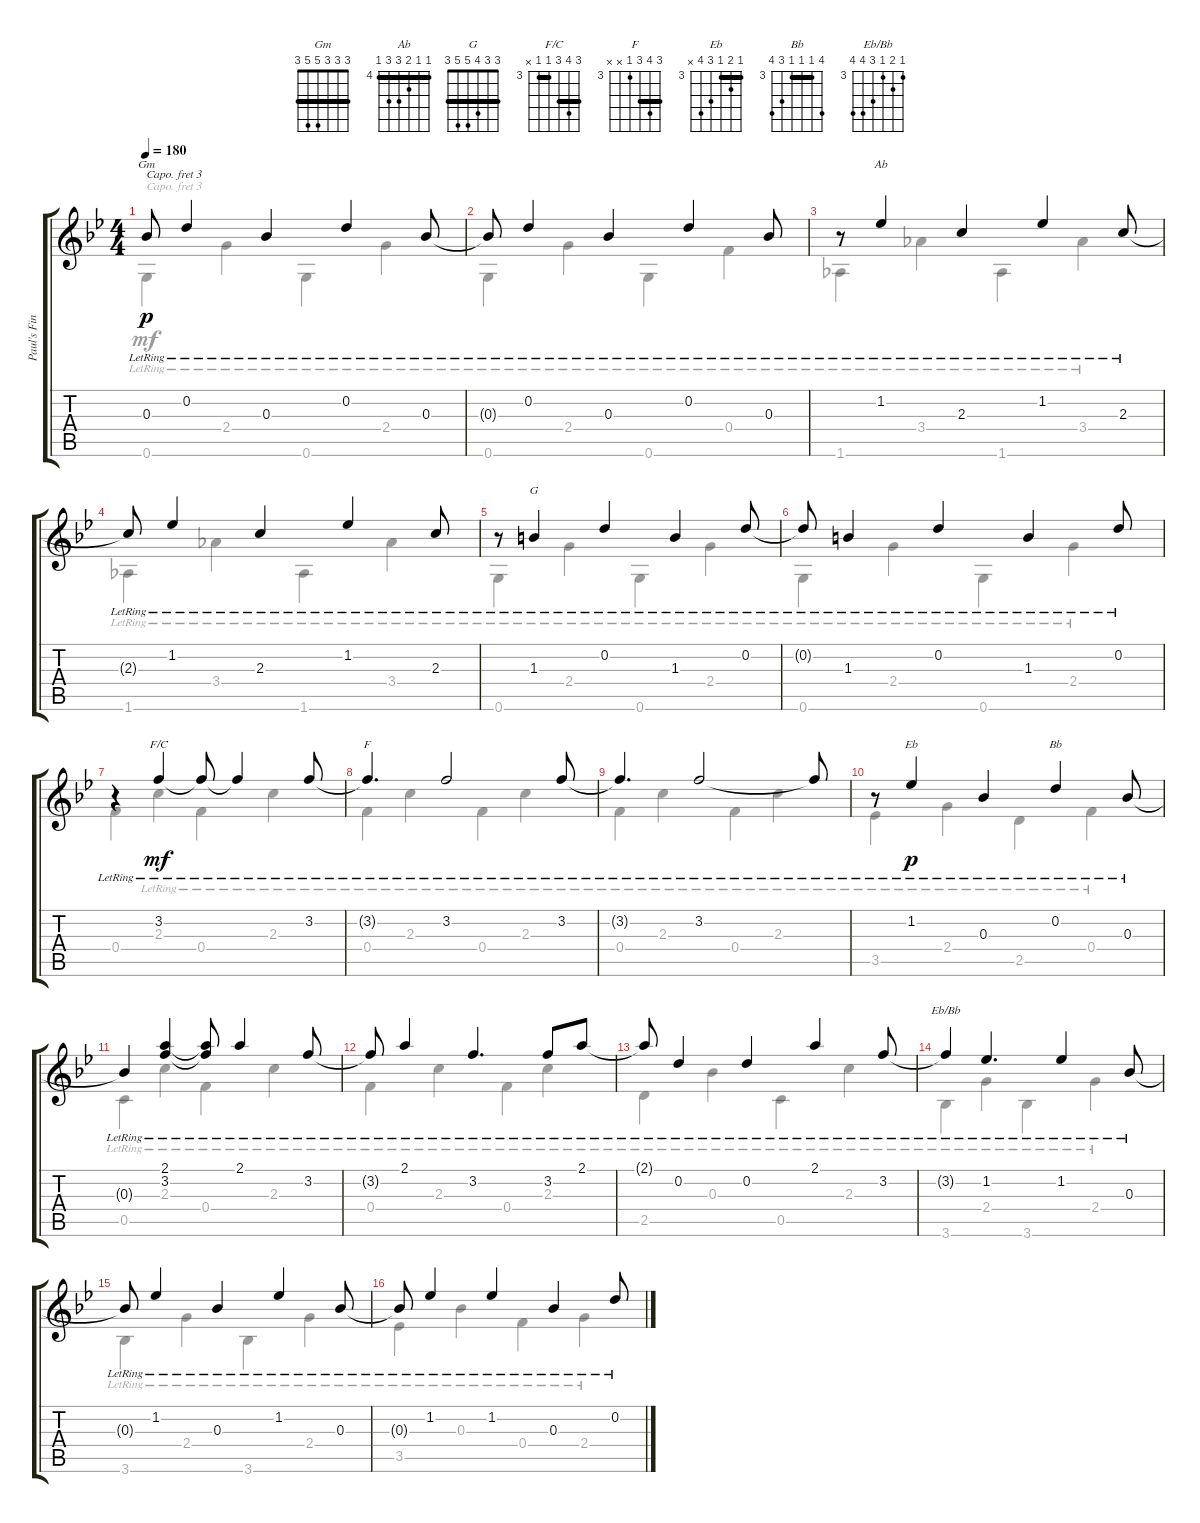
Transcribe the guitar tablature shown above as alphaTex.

\track ("Paul's Fingerpicking" "Paul's Fin") {instrument acousticguitarsteel}
\staff {score tabs}
\capo 3
\tuning (E4 B3 G3 D3 A2 E2) {hide}
\chord ("Gm" 3 3 3 5 5 3) {barre 3}
\chord ("Ab" 4 4 5 6 6 4) {firstfret 4 barre 4}
\chord ("G" 3 3 4 5 5 3) {barre 3}
\chord ("F/C" 5 6 5 3 3 x) {firstfret 3 barre (3 5)}
\chord ("F" 5 6 5 3 x x) {firstfret 3 barre 5}
\chord ("Eb" 3 4 3 5 6 x) {firstfret 3 barre 3}
\chord ("Bb" 6 3 3 3 5 6) {firstfret 3 barre 3}
\chord ("Eb/Bb" 3 4 3 5 6 6) {firstfret 3}
\voice
\ts (4 4)
\tempo 180
\clef g2
\ks bb
0.3{lr t}.8{ch "Gm" dy p} 0.2{lr}.4 0.3{lr}.4 0.2{lr}.4 0.3{lr}.8 |
0.3{lr t}.8 0.2{lr}.4 0.3{lr}.4 0.2{lr}.4 0.3{lr}.8 |
r.8 1.2{lr}.4{ch "Ab"} 2.3{lr}.4 1.2{lr}.4 2.3{lr}.8 |
2.3{lr t}.8 1.2{lr}.4 2.3{lr}.4 1.2{lr}.4 2.3{lr}.8 |
r.8 1.3{lr}.4{ch "G"} 0.2{lr}.4 1.3{lr}.4 0.2{lr}.8 |
0.2{lr t}.8 1.3{lr}.4 0.2{lr}.4 1.3{lr}.4 0.2{lr}.8 |
r.4 3.2{lr}.4{ch "F/C" dy mf} 3.2{lr t}.8 3.2{lr t}.4 3.2{lr}.8 |
3.2{lr t}.4{d ch "F"} 3.2{lr}.2 3.2{lr}.8 |
3.2{lr t}.4{d} 3.2{lr}.2 3.2{lr t}.8 |
r.8 1.2{lr}.4{ch "Eb" dy p} 0.3{lr}.4 0.2{lr}.4{ch "Bb"} 0.3{lr}.8 |
0.3{lr t}.4 (2.1{lr} 3.2{lr}).4 (2.1{lr t} 3.2{lr t}).8 2.1{lr}.4 3.2{lr}.8 |
3.2{lr t}.8 2.1{lr}.4 3.2{lr}.4{d} 3.2{lr}.8 2.1{lr}.8 |
2.1{lr t}.8 0.2{lr}.4 0.2{lr}.4 2.1{lr}.4 3.2{lr}.8 |
3.2{lr t}.4{ch "Eb/Bb"} 1.2{lr}.4{d} 1.2{lr}.4 0.3{lr}.8 |
0.3{lr t}.8 1.2{lr}.4 0.3{lr}.4 1.2{lr}.4 0.3{lr}.8 |
0.3{lr t}.8 1.2{lr}.4 1.2{lr}.4 0.3{lr}.4 0.2{lr}.8
\voice
\clef g2
\ottava regular
\simile none
\ks bb
0.6{lr}.4{dy mf} 2.4{lr}.4 0.6{lr}.4 2.4{lr}.4 |
0.6{lr}.4 2.4{lr}.4 0.6{lr}.4 0.4{lr}.4 |
1.6{lr}.4 3.4{lr}.4 1.6{lr}.4 3.4{lr}.4 |
1.6{lr}.4 3.4{lr}.4 1.6{lr}.4 3.4{lr}.4 |
0.6{lr}.4 2.4{lr}.4 0.6{lr}.4 2.4{lr}.4 |
0.6{lr}.4 2.4{lr}.4 0.6{lr}.4 2.4{lr}.4 |
0.4.4 2.3{lr}.4 0.4{lr}.4 2.3{lr}.4 |
0.4{lr}.4 2.3{lr}.4 0.4{lr}.4 2.3{lr}.4 |
0.4{lr}.4 2.3{lr}.4 0.4{lr}.4 2.3{lr}.4 |
3.5{lr}.4 2.4{lr}.4 2.5{lr}.4 0.4{lr}.4 |
0.5{lr}.4 2.3{lr}.4 0.4{lr}.4 2.3{lr}.4 |
0.4{lr}.4 2.3{lr}.4 0.4{lr}.4 2.3{lr}.4 |
2.5{lr}.4 0.3{lr}.4 0.5{lr}.4 2.3{lr}.4 |
3.6{lr}.4 2.4{lr}.4 3.6{lr}.4 2.4{lr}.4 |
3.6{lr}.4 2.4{lr}.4 3.6{lr}.4 2.4{lr}.4 |
3.5{lr}.4 0.3{lr}.4 0.4{lr}.4 2.4{lr}.4
